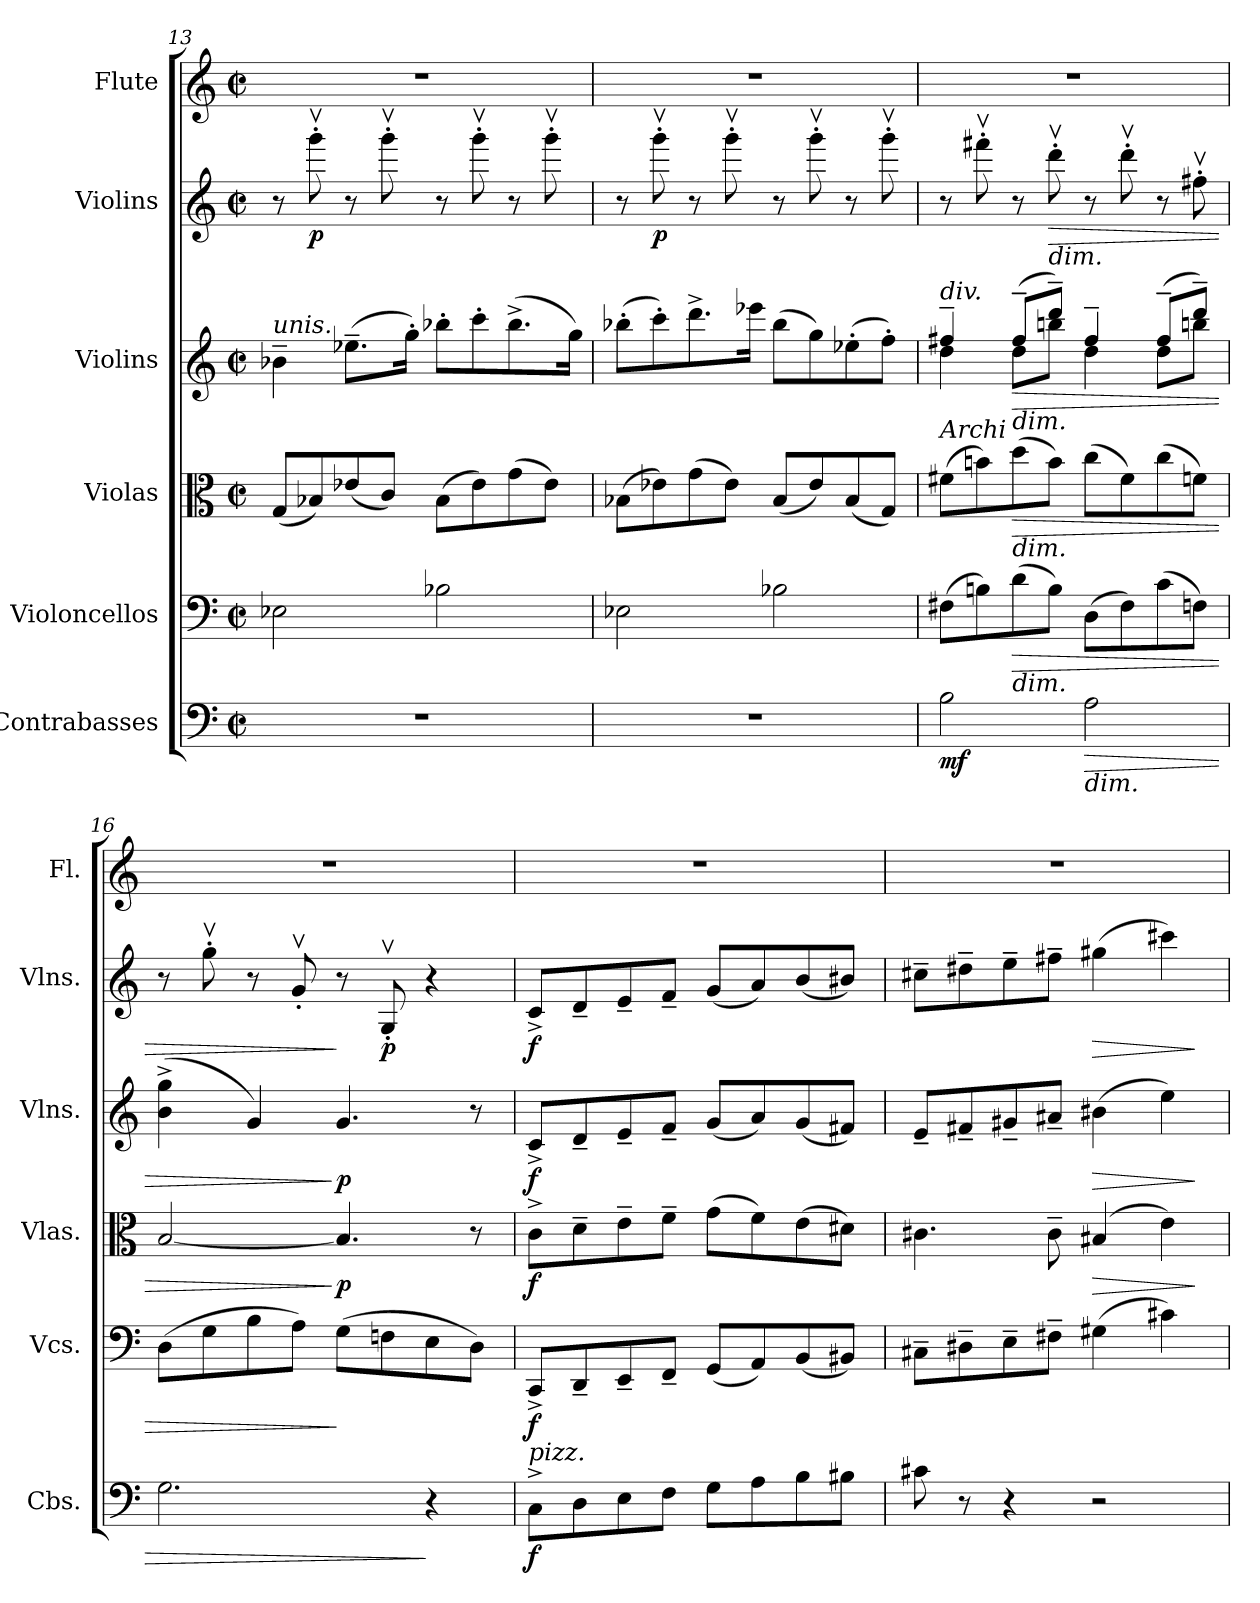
**kern	**dynam	**kern	**dynam	**kern	**dynam	**kern	**dynam	**kern	**dynam	**kern
*part6	*part6	*part5	*part5	*part4	*part4	*part3	*part3	*part2	*part2	*part1
*staff6	*staff6	*staff5	*staff5	*staff4	*staff4	*staff3	*staff3	*staff2	*staff2	*staff1
*I"Contrabasses	*	*I"Violoncellos	*	*I"Violas	*	*I"Violins	*	*I"Violins	*	*I"Flute
*I'Cbs.	*	*I'Vcs.	*	*I'Vlas.	*	*I'Vlns.	*	*I'Vlns.	*	*I'Fl.
*clefF4	*	*clefF4	*	*clefC3	*	*clefG2	*	*clefG2	*	*clefG2
*ITrd7c12	*	*	*	*	*	*	*	*	*	*
*k[]	*	*k[]	*	*k[]	*	*k[]	*	*k[]	*	*k[]
*M2/2	*	*M2/2	*	*M2/2	*	*M2/2	*	*M2/2	*	*M2/2
*met(c|)	*	*met(c|)	*	*met(c|)	*	*met(c|)	*	*met(c|)	*	*met(c|)
=13	=13	=13	=13	=13	=13	=13	=13	=13	=13	=13
!	!	!	!	!	!	!LO:TX:a:i:t=unis.	!	!	!	!
1r	.	2E-X\	.	(<8G/L	.	4b-X~\	.	8r	.	1r
!	!	!	!	!	!	!	!	!	!LO:DY:b	!
.	.	.	.	8B-X/)	.	.	.	8gggv'\	p	.
.	.	.	.	(<8e-X/	.	(>8.ee-X~\L	.	8r	.	.
.	.	.	.	8c/J)	.	.	.	8gggv'\	.	.
.	.	.	.	.	.	16gg'\Jk)	.	.	.	.
.	.	2B-X\	.	(>8B-\L	.	8bb-X'\L	.	8r	.	.
.	.	.	.	8e-\)	.	8ccc'\	.	8gggv'\	.	.
.	.	.	.	(>8g\	.	(>8.bb-^\	.	8r	.	.
.	.	.	.	8e-\J)	.	.	.	8gggv'\	.	.
.	.	.	.	.	.	16gg\Jk)	.	.	.	.
=14	=14	=14	=14	=14	=14	=14	=14	=14	=14	=14
1r	.	2E-X\	.	(>8B-X\L	.	(>8bb-X'\L	.	8r	.	1r
!	!	!	!	!	!	!	!	!	!LO:DY:b	!
.	.	.	.	8e-X\)	.	8ccc'\)	.	8gggv'\	p	.
.	.	.	.	(>8g\	.	8.ddd^\	.	8r	.	.
.	.	.	.	8e-\J)	.	.	.	8gggv'\	.	.
.	.	.	.	.	.	16eee-X\Jk	.	.	.	.
.	.	2B-X\	.	(<8B-/L	.	(>8bb-\L	.	8r	.	.
.	.	.	.	8e-/)	.	8gg\)	.	8gggv'\	.	.
.	.	.	.	(<8B-/	.	(>8ee-X'\	.	8r	.	.
.	.	.	.	8G/J)	.	8ff'\J)	.	8gggv'\	.	.
=15	=15	=15	=15	=15	=15	=15	=15	=15	=15	=15
*	*	*	*	*	*	*^	*	*	*	*
!	!	!	!	!	!	!LO:TX:a:i:t=div.	!	!	!	!	!
!	!	!	!	!LO:TX:a:i:t=Archi	!	!	!	!	!	!	!
!	!LO:DY:b	!	!	!	!	!	!	!	!	!	!
2BB\	mf	(>8F#X\L	.	(>8f#X\L	.	4ff#X~/	4dd\	.	8r	.	1r
.	.	8Bn\)	.	8bn\)	.	.	.	.	8fff#Xv'\	.	.
!	!	!	!	!	!	!LO:TX:b:i:t=dim.	!	!	!	!	!
!	!	!	!	!LO:TX:b:i:t=dim.	!	!	!	!	!	!	!
!	!	!LO:TX:b:i:t=dim.	!	!	!	!	!	!	!	!	!
!	!	!	!LO:HP:b	!	!LO:HP:b	!	!	!LO:HP:b	!	!	!
.	.	(>8d\	>	(>8dd\	>	(>8ff#~/L	8dd\L	>	8r	.	.
!	!	!	!	!	!	!	!	!	!LO:TX:b:i:t=dim.	!	!
!	!	!	!	!	!	!	!	!	!	!LO:HP:b	!
.	.	8B\J)	.	8b\J)	.	8ddd~/J)	8bbn\J	.	8dddv'\	>	.
!LO:TX:b:i:t=dim.	!	!	!	!	!	!	!	!	!	!	!
!	!LO:HP:b	!	!	!	!	!	!	!	!	!	!
2AA\	>	(>8D\L	.	(>8cc\L	.	4ff#~/	4dd\	.	8r	.	.
.	.	8F#\)	.	8f#\)	.	.	.	.	8dddv'\	.	.
.	.	(>8c\	.	(>8cc\	.	(>8ff#~/L	8dd\L	.	8r	.	.
.	.	8Fn\J)	.	8fn\J)	.	8ddd~/J)	8bbn\J	.	8ff#Xv'\	.	.
=16	=16	=16	=16	=16	=16	=16	=16	=16	=16	=16	=16
!	!	!	!	!	!	!LO:TX:a:i:t=non div.	!	!	!	!	!
*	*	*	*	*	*	*v	*v	*	*	*	*
2.GG\	.	(>8D\L	.	[2B/	.	(>4b\^ 4gg\^	.	8r	.	1r
.	.	8G\	.	.	.	.	.	8ggv'\	.	.
.	.	8B\	.	.	.	4g/)	.	8r	.	.
.	.	8A\J)	.	.	.	.	.	8gv'/	.	.
!	!	!	!LO:DY:n=1:b	!	!	!	!	!	!	!
!	!	!	!LO:DY:n=2:b	!	!LO:DY:n=1:b	!	!LO:DY:n=1:b	!	!	!
.	.	(>8G\L	] mf mf	4.B/]	] p	4.g/	] p	8r	]	.
!	!	!	!	!	!	!	!	!	!LO:DY:b	!
.	.	8Fn\	.	.	.	.	.	8Gv'/	p	.
4r	]	8E\	.	.	.	.	.	4r	.	.
.	.	8D\J)	.	8r	.	8r	.	.	.	.
=17	=17	=17	=17	=17	=17	=17	=17	=17	=17	=17
!LO:TX:a:i:t=pizz.	!	!	!	!	!	!	!	!	!	!
!	!LO:DY:b	!	!LO:DY:b	!	!LO:DY:b	!	!LO:DY:b	!	!LO:DY:b	!
8CC^\L	f	8CC^/L	f	8c^\L	f	8c^/L	f	8c^/L	f	1r
8DD\	.	8DD~/	.	8d~\	.	8d~/	.	8d~/	.	.
8EE\	.	8EE~/	.	8e~\	.	8e~/	.	8e~/	.	.
8FF\J	.	8FF~/J	.	8f~\J	.	8f~/J	.	8f~/J	.	.
8GG\L	.	(<8GG/L	.	(>8g\L	.	(<8g/L	.	(<8g/L	.	.
8AA\	.	8AA/)	.	8f\)	.	8a/)	.	8a/)	.	.
8BB\	.	(<8BB/	.	(>8e\	.	(<8g/	.	(<8b/	.	.
8BB#X\J	.	8BB#X/J)	.	8d#X\J)	.	8f#X/J)	.	8b#X/J)	.	.
!!LO:PB:g=z
=18	=18	=18	=18	=18	=18	=18	=18	=18	=18	=18
8C#X\	.	8C#X~\L	.	4.c#X\	.	8e~/L	.	8cc#X~\L	.	1r
8r	.	8D#X~\	.	.	.	8f#X~/	.	8dd#X~\	.	.
4r	.	8E~\	.	.	.	8g#X~/	.	8ee~\	.	.
.	.	8F#X~\J	.	8c#~\	.	8a#X~/J	.	8ff#X~\J	.	.
!	!	!	!	!	!LO:HP:b	!	!LO:HP:b	!	!LO:HP:b	!
2r	.	(>4G#X\	.	(>4B#X/	>	(>4b#X\	>	(>4gg#X\	>	.
.	.	4c#X\)	.	4e\)	.	4ee\)	.	4ccc#X\)	.	.
.	.	.	.	.	]	.	]	.	]	.
=	=	=	=	=	=	=	=	=	=	=
*-	*-	*-	*-	*-	*-	*-	*-	*-	*-	*-
